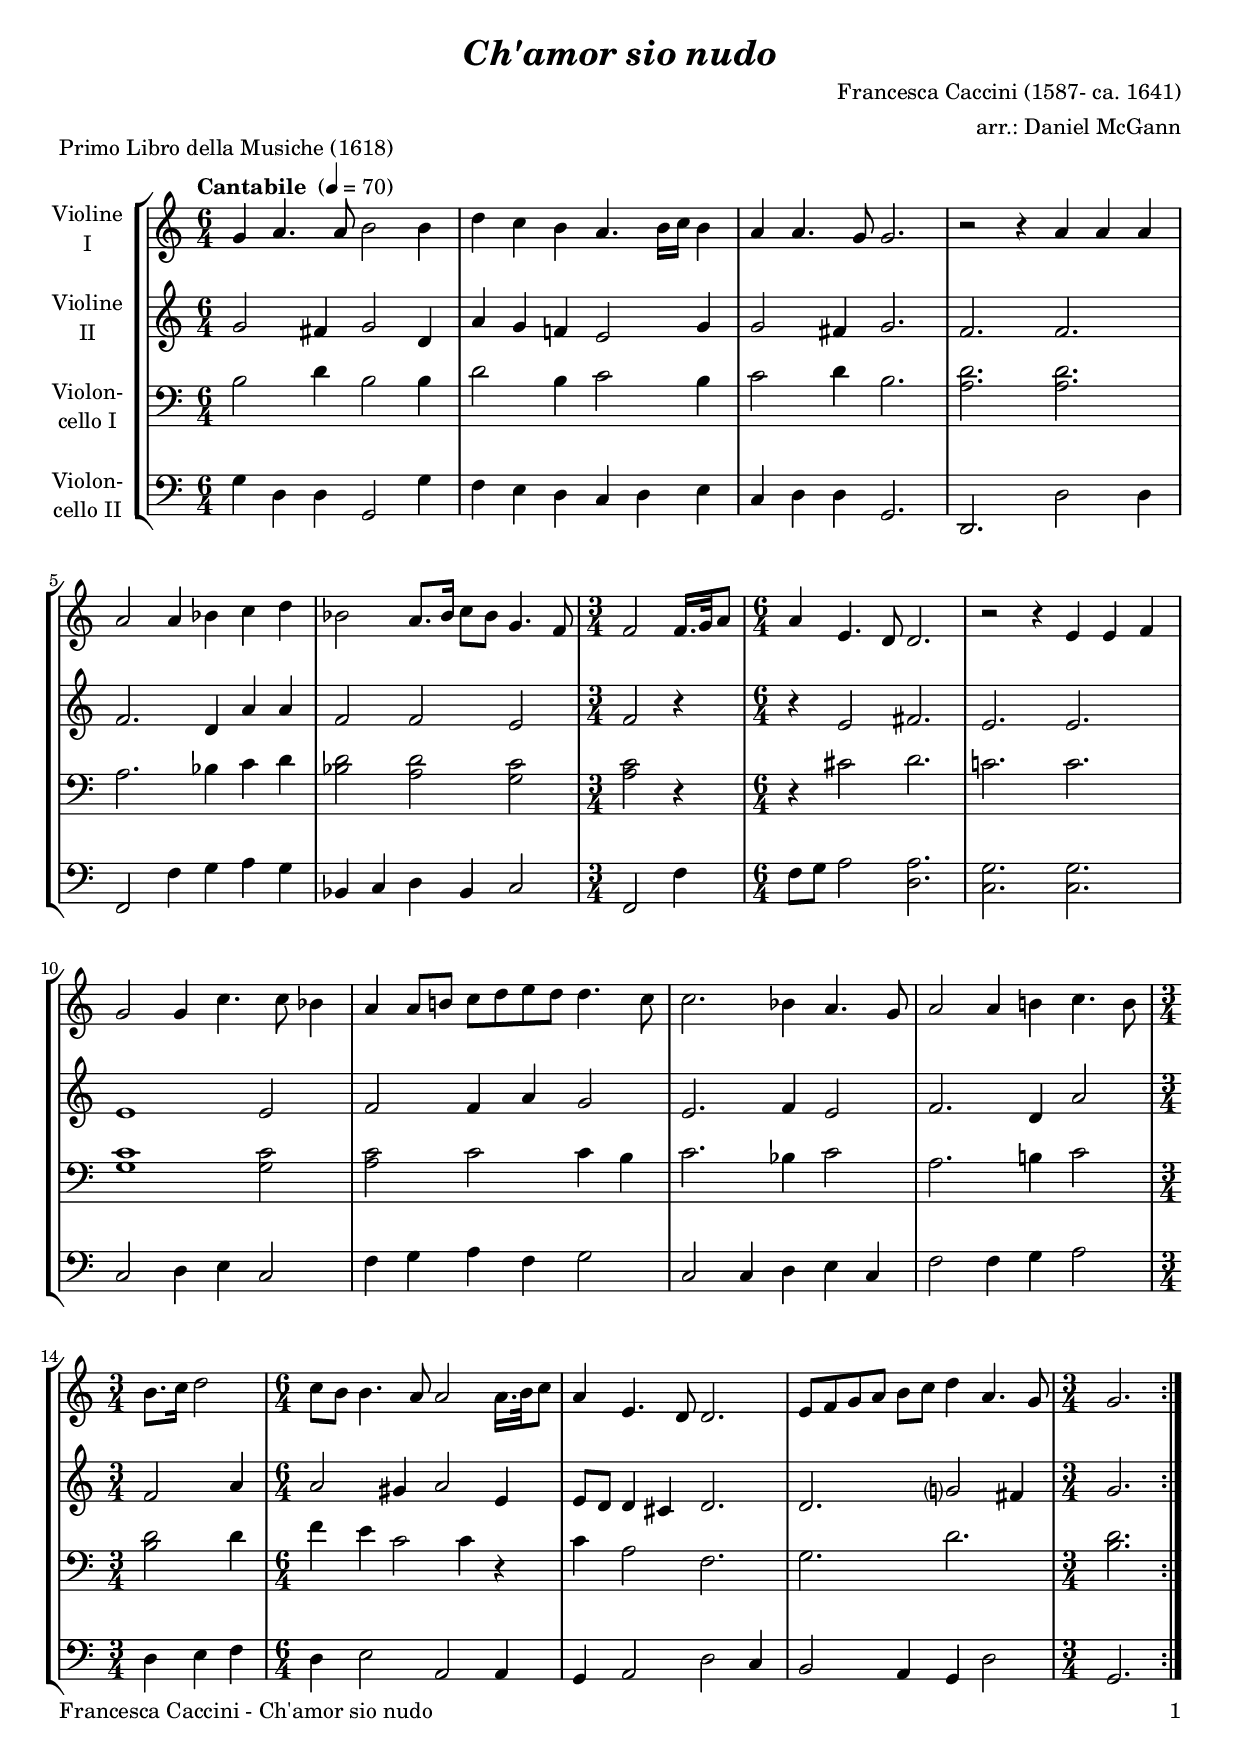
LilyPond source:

\version "2.20.2"
\include "deutsch.ly"

#(set-global-staff-size 19)

\header {
  title     = \markup \bold \italic "Ch'amor sio nudo"
  composer  = "Francesca Caccini (1587- ca. 1641)"
  arranger  = "arr.: Daniel McGann"
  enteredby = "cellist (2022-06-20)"
  piece     = "Primo Libro della Musiche (1618)"
}

voiceconsts = {
  \key c \major
  \time 6/4
  \clef "treble"
  \numericTimeSignature
  \compressEmptyMeasures
  % Set default beaming for all staves
%  \set Timing.beamExceptions = #'()
%  \set Timing.baseMoment     = #(ly:make-moment 1 4)
%  \set Timing.beatStructure  = #'(1 1 1)
  \tempo "Cantabile " 4=70
}

micl = "clarinet"
mifl = "flute"
miob = "oboe"
mifh = "french horn"
misx = "tenor sax"
mist = "string ensemble 1"
mivl = "violin"
miba = "cello"
mipz = "pizzicato strings"

lese = \markup \italic "legato sempre"
rit  = \mark \markup \box \italic "rit."

va = \relative c'' {
  \voiceconsts

  \repeat volta 2 {
    g4 a4. a8 h2 h4
    d c h a4. h16 c h4
    a a4. g8 g2.

    r2 r4 a a a
    a2 a4 b c d
    b2 a8. b16 c8 b g4. f8 \time 3/4

    f2 f16. g32 a8 \time 6/4
    a4 e4. d8 d2.
    r2 r4 e e f

    g2 g4 c4. c8 b4
    a a8 h! c[ d e d] d4. c8
    c2. b4 a4. g8

    a2 a4 h! c4. h8 \time 3/4
    h8. c16 d2 \time 6/4
    c8 h h4. a8 a2 a16. h32 c8

    a4 e4. d8 d2.
    e8 f g a h[ c] d4 a4. g8 \time 3/4
    g2.
  }
}

vb = \relative c'' {
  \voiceconsts
  \clef "treble"

  \repeat volta 2 {
    g2 fis4 g2 d4
    a' g f! e2 g4
    g2 fis4 g2.

    f f
    f d4 a' a
    f2 f e \time 3/4

    f r4 \time 6/4
    r e2 fis2.
    e2. e

    e1 e2
    f f4 a g2
    e2. f4 e2

    f2. d4 a'2 \time 3/4
    f a4 \time 6/4
    a2 gis4 a2 e4

    e8 d d4 cis d2.
    d g?2 fis4 \time 3/4
    g2.
  }
}

\include "v3.ily"
vd = \relative c' {
  \voiceconsts
  \clef "bass"

  \repeat volta 2 {
    g4 d d g,2 g'4
    f e d c d e
    c d d g,2.

    d2. d'2 d4
    f,2 f'4 g a g
    b, c d b c2 \time 3/4

    f, f'4 \time 6/4
    f8 g a2 <d, a'>2.
    <c g'> <c g'>

    c2 d4 e c2
    f4 g a f g2
    c, c4 d e c

    f2 f4 g a2 \time 3/4
    d,4 e f \time 6/4
    d e2 a, a4

    g a2 d2 c4
    h2 a4 g d'2 \time 3/4
    g,2.
  }
}


music = \new StaffGroup <<
      \new Staff {
	\set Staff.midiInstrument = \mivl
	\set Staff.instrumentName = \markup \center-column { "Violine" "I" }
	\transpose c c { \va }
      }

      \new Staff {
	\set Staff.midiInstrument = \mivl
	\set Staff.instrumentName = \markup \center-column { "Violine" "II" }
	\transpose c c { \vb }
      }

      \new Staff {
	\set Staff.midiInstrument = \miba
	\set Staff.instrumentName = \markup \center-column { "Violon-" "cello I" }
	\transpose c c { \vc }
      }

      \new Staff {
	\set Staff.midiInstrument = \miba
	\set Staff.instrumentName = \markup \center-column { "Violon-" "cello II" }
	\transpose c c { \vd }
      }
>>

\book {
   \paper {
    print-page-number = ##t
    print-first-page-number = ##t
    ragged-last-bottom = ##f
    oddHeaderMarkup = \markup \null
    evenHeaderMarkup = \markup \null
    oddFooterMarkup = \markup {
      \fill-line {
        \on-the-fly #print-page-number-check-first
        "Francesca Caccini - Ch'amor sio nudo" \fromproperty #'page:page-number-string
      }
    }
    evenFooterMarkup = \oddFooterMarkup
  } \score {
    \music
    \layout {}
  }

  \score {
    \unfoldRepeats \music

    \midi {
      \context {
        \Score
      }
    }
  }
}